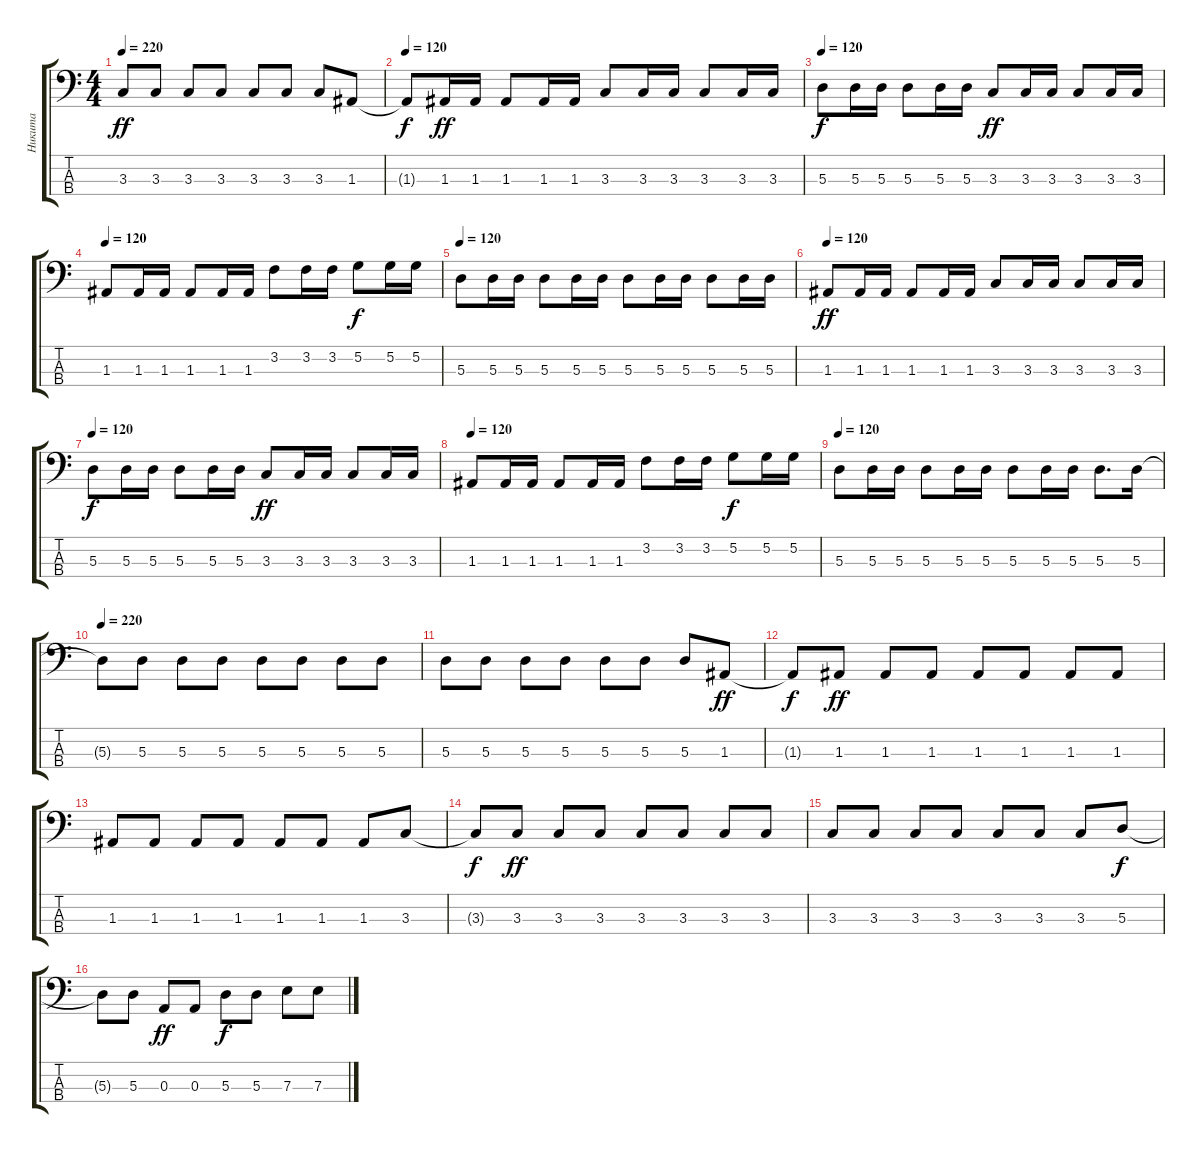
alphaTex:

\track ("Никита" "Никита") {instrument electricbassfinger}
\staff {score tabs}
\tuning (G2 D2 A1 E1) {hide}
\ts (4 4)
\tempo 220
\clef f4
\ks c
3.3.8{dy ff} 3.3.8 3.3.8 3.3.8 3.3.8 3.3.8 3.3.8 1.3.8 |
\tempo 120
1.3{t}.8{dy f} 1.3.16{dy ff} 1.3.16 1.3.8 1.3.16 1.3.16 3.3.8 3.3.16 3.3.16 3.3.8 3.3.16 3.3.16 |
\tempo 120
5.3.8{dy f} 5.3.16 5.3.16 5.3.8 5.3.16 5.3.16 3.3.8{dy ff} 3.3.16 3.3.16 3.3.8 3.3.16 3.3.16 |
\tempo 120
1.3.8 1.3.16 1.3.16 1.3.8 1.3.16 1.3.16 3.2.8 3.2.16 3.2.16 5.2.8{dy f} 5.2.16 5.2.16 |
\tempo 120
5.3.8 5.3.16 5.3.16 5.3.8 5.3.16 5.3.16 5.3.8 5.3.16 5.3.16 5.3.8 5.3.16 5.3.16 |
\tempo 120
1.3.8{dy ff} 1.3.16 1.3.16 1.3.8 1.3.16 1.3.16 3.3.8 3.3.16 3.3.16 3.3.8 3.3.16 3.3.16 |
\tempo 120
5.3.8{dy f} 5.3.16 5.3.16 5.3.8 5.3.16 5.3.16 3.3.8{dy ff} 3.3.16 3.3.16 3.3.8 3.3.16 3.3.16 |
\tempo 120
1.3.8 1.3.16 1.3.16 1.3.8 1.3.16 1.3.16 3.2.8 3.2.16 3.2.16 5.2.8{dy f} 5.2.16 5.2.16 |
\tempo 120
5.3.8 5.3.16 5.3.16 5.3.8 5.3.16 5.3.16 5.3.8 5.3.16 5.3.16 5.3.8{d} 5.3.16 |
\tempo 220
5.3{t}.8 5.3.8 5.3.8 5.3.8 5.3.8 5.3.8 5.3.8 5.3.8 |
5.3.8 5.3.8 5.3.8 5.3.8 5.3.8 5.3.8 5.3.8 1.3.8{dy ff} |
1.3{t}.8{dy f} 1.3.8{dy ff} 1.3.8 1.3.8 1.3.8 1.3.8 1.3.8 1.3.8 |
1.3.8 1.3.8 1.3.8 1.3.8 1.3.8 1.3.8 1.3.8 3.3.8 |
3.3{t}.8{dy f} 3.3.8{dy ff} 3.3.8 3.3.8 3.3.8 3.3.8 3.3.8 3.3.8 |
3.3.8 3.3.8 3.3.8 3.3.8 3.3.8 3.3.8 3.3.8 5.3.8{dy f} |
5.3{t}.8 5.3.8 0.3.8{dy ff} 0.3.8 5.3.8{dy f} 5.3.8 7.3.8 7.3.8
